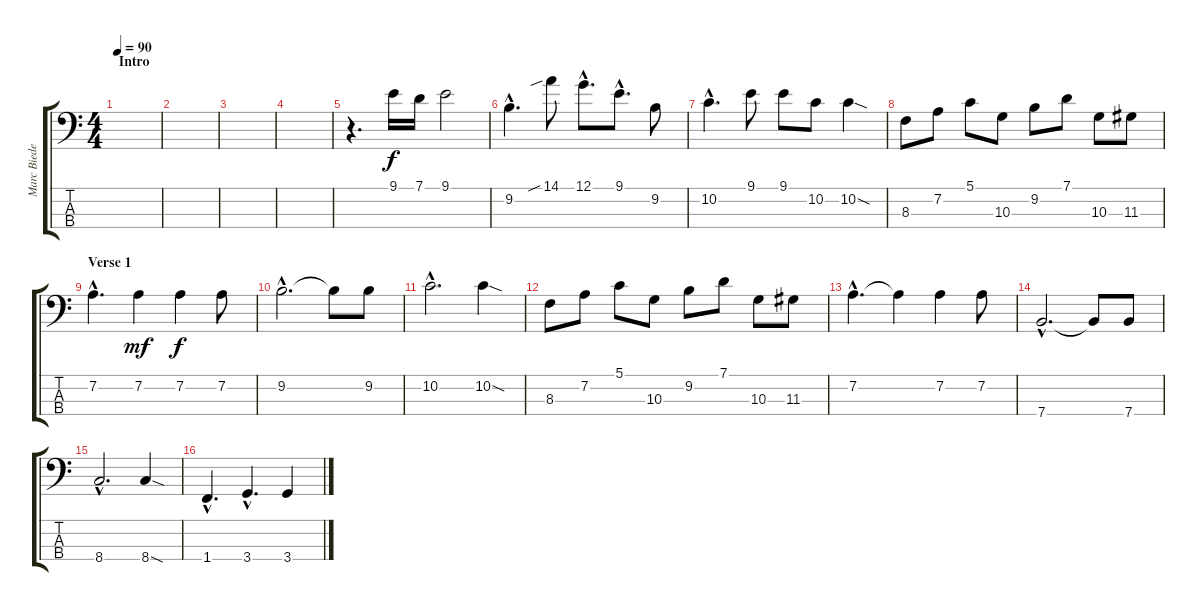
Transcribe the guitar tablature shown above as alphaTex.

\track ("Marc Biedermann" "Marc Biede") {instrument electricbasspick}
\staff {score tabs}
\tuning (G2 D2 A1 E1) {hide}
\ts (4 4)
\section ("" "Intro")
\tempo 90
\clef f4
\ks c
|
|
|
|
r.4{d} 9.1.16 7.1.16 9.1.2 |
9.2{hac}.4{d} 14.1{sib}.8 12.1{hac}.8{d} 9.1{hac}.8{d} 9.2.8 |
10.2{hac}.4{d} 9.1.8 9.1.8 10.2.8 10.2{sod}.4 |
8.3.8 7.2.8 5.1.8 10.3.8 9.2.8 7.1.8 10.3.8 11.3.8 |
\section ("" "Verse 1")
7.2{hac}.4{d} 7.2.4{dy mf} 7.2.4{dy f} 7.2.8 |
9.2{hac}.2{d} 9.2{t}.8 9.2.8 |
10.2{hac}.2{d} 10.2{sod}.4 |
8.3.8 7.2.8 5.1.8 10.3.8 9.2.8 7.1.8 10.3.8 11.3.8 |
7.2{hac}.4{d} 7.2{t}.4 7.2.4 7.2.8 |
7.4{hac}.2{d} 7.4{t}.8 7.4.8 |
8.4{hac}.2{d} 8.4{sod}.4 |
1.4{hac}.4{d} 3.4{hac}.4{d} 3.4.4
